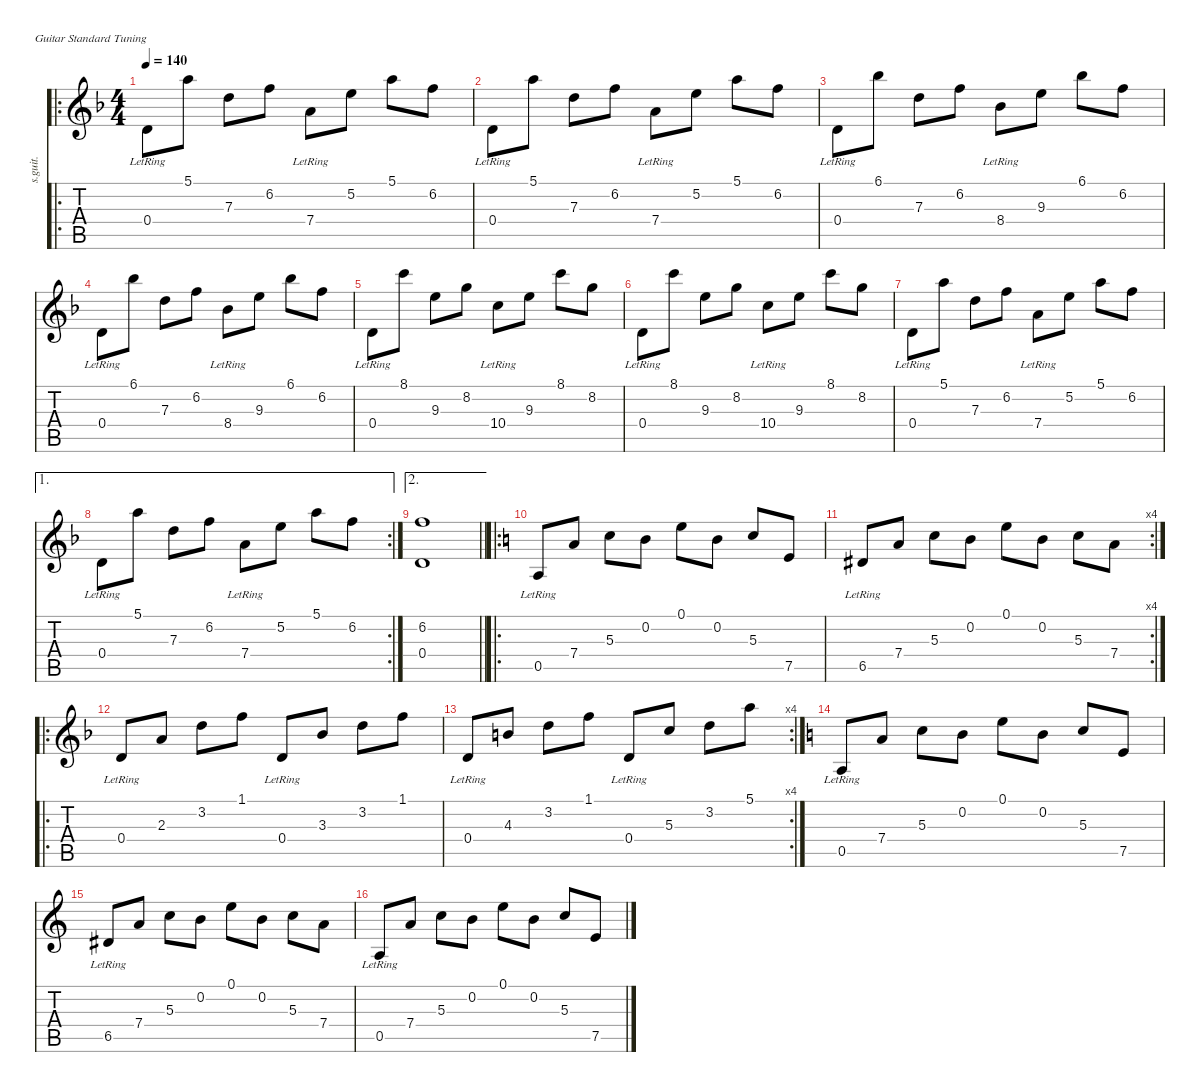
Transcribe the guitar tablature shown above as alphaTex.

\defaultSystemsLayout 4
\hideDynamics
\bracketExtendMode nobrackets
\otherSystemsTrackNameOrientation horizontal
\track ("Gtr. I" "s.guit.") {defaultSystemsLayout 8 mute instrument acousticguitarsteel}
\staff {score tabs}
\tuning (E4 B3 G3 D3 A2 E2)
\ro
\ts (4 4)
\beaming (8 2 2 2 2)
\tempo 140
\clef g2
\ks dminor
0.4{lr acc forcenatural}.8{dy f instrument acousticguitarsteel beam Down} 5.1{acc forcenatural}.8{beam Down} 7.3{acc forcenatural}.8{beam Down} 6.2{acc forcenatural}.8{beam Down} 7.4{lr acc forcenatural}.8{beam Down} 5.2{acc forcenatural}.8{beam Down} 5.1{acc forcenatural}.8{beam Down} 6.2{acc forcenatural}.8{beam Down} |
0.4{lr acc forcenatural}.8{beam Down} 5.1{acc forcenatural}.8{beam Down} 7.3{acc forcenatural}.8{beam Down} 6.2{acc forcenatural}.8{beam Down} 7.4{lr acc forcenatural}.8{beam Down} 5.2{acc forcenatural}.8{beam Down} 5.1{acc forcenatural}.8{beam Down} 6.2{acc forcenatural}.8{beam Down} |
0.4{lr acc forcenatural}.8{beam Down} 6.1{acc b}.8{beam Down} 7.3{acc forcenatural}.8{beam Down} 6.2{acc forcenatural}.8{beam Down} 8.4{lr acc b}.8{beam Down} 9.3{acc forcenatural}.8{beam Down} 6.1{acc b}.8{beam Down} 6.2{acc forcenatural}.8{beam Down} |
0.4{lr acc forcenatural}.8{beam Down} 6.1{acc b}.8{beam Down} 7.3{acc forcenatural}.8{beam Down} 6.2{acc forcenatural}.8{beam Down} 8.4{lr acc b}.8{beam Down} 9.3{acc forcenatural}.8{beam Down} 6.1{acc b}.8{beam Down} 6.2{acc forcenatural}.8{beam Down} |
0.4{lr acc forcenatural}.8{beam Down} 8.1{acc forcenatural}.8{beam Down} 9.3{acc forcenatural}.8{beam Down} 8.2{acc forcenatural}.8{beam Down} 10.4{lr acc forcenatural}.8{beam Down} 9.3{acc forcenatural}.8{beam Down} 8.1{acc forcenatural}.8{beam Down} 8.2{acc forcenatural}.8{beam Down} |
0.4{lr acc forcenatural}.8{beam Down} 8.1{acc forcenatural}.8{beam Down} 9.3{acc forcenatural}.8{beam Down} 8.2{acc forcenatural}.8{beam Down} 10.4{lr acc forcenatural}.8{beam Down} 9.3{acc forcenatural}.8{beam Down} 8.1{acc forcenatural}.8{beam Down} 8.2{acc forcenatural}.8{beam Down} |
0.4{lr acc forcenatural}.8{beam Down} 5.1{acc forcenatural}.8{beam Down} 7.3{acc forcenatural}.8{beam Down} 6.2{acc forcenatural}.8{beam Down} 7.4{lr acc forcenatural}.8{beam Down} 5.2{acc forcenatural}.8{beam Down} 5.1{acc forcenatural}.8{beam Down} 6.2{acc forcenatural}.8{beam Down} |
\ae 1
\rc 2
0.4{lr acc forcenatural}.8{beam Down} 5.1{acc forcenatural}.8{beam Down} 7.3{acc forcenatural}.8{beam Down} 6.2{acc forcenatural}.8{beam Down} 7.4{lr acc forcenatural}.8{beam Down} 5.2{acc forcenatural}.8{beam Down} 5.1{acc forcenatural}.8{beam Down} 6.2{acc forcenatural}.8{beam Down} |
\ae 2
\barLineRight lightlight
(6.2{acc forcenatural} 0.4{acc forcenatural}).1{beam Up} |
\ro
\ks aminor
0.5{lr}.8{beam Up} 7.4.8{beam Up} 5.3.8{beam Down} 0.2.8{beam Down} 0.1.8{beam Down} 0.2.8{beam Down} 5.3.8{beam Up} 7.5.8{beam Up} |
\rc 4
6.5{lr acc #}.8{beam Up} 7.4.8{beam Up} 5.3.8{beam Down} 0.2.8{beam Down} 0.1.8{beam Down} 0.2.8{beam Down} 5.3.8{beam Down} 7.4.8{beam Down} |
\ro
\ks dminor
0.4{lr acc forcenatural}.8{beam Up} 2.3{acc forcenatural}.8{beam Up} 3.2{acc forcenatural}.8{beam Down} 1.1{acc forcenatural}.8{beam Down} 0.4{lr acc forcenatural}.8{beam Up} 3.3{acc b}.8{beam Up} 3.2{acc forcenatural}.8{beam Down} 1.1{acc forcenatural}.8{beam Down} |
\rc 4
0.4{lr acc forcenatural}.8{beam Up} 4.3{acc forcenatural}.8{beam Up} 3.2{acc forcenatural}.8{beam Down} 1.1{acc forcenatural}.8{beam Down} 0.4{lr acc forcenatural}.8{beam Up} 5.3{acc forcenatural}.8{beam Up} 3.2{acc forcenatural}.8{beam Down} 5.1{acc forcenatural}.8{beam Down} |
\ks aminor
0.5{lr}.8{beam Up} 7.4.8{beam Up} 5.3.8{beam Down} 0.2.8{beam Down} 0.1.8{beam Down} 0.2.8{beam Down} 5.3.8{beam Up} 7.5.8{beam Up} |
6.5{lr acc #}.8{beam Up} 7.4.8{beam Up} 5.3.8{beam Down} 0.2.8{beam Down} 0.1.8{beam Down} 0.2.8{beam Down} 5.3.8{beam Down} 7.4.8{beam Down} |
0.5{lr}.8{beam Up} 7.4.8{beam Up} 5.3.8{beam Down} 0.2.8{beam Down} 0.1.8{beam Down} 0.2.8{beam Down} 5.3.8{beam Up} 7.5.8{beam Up}
